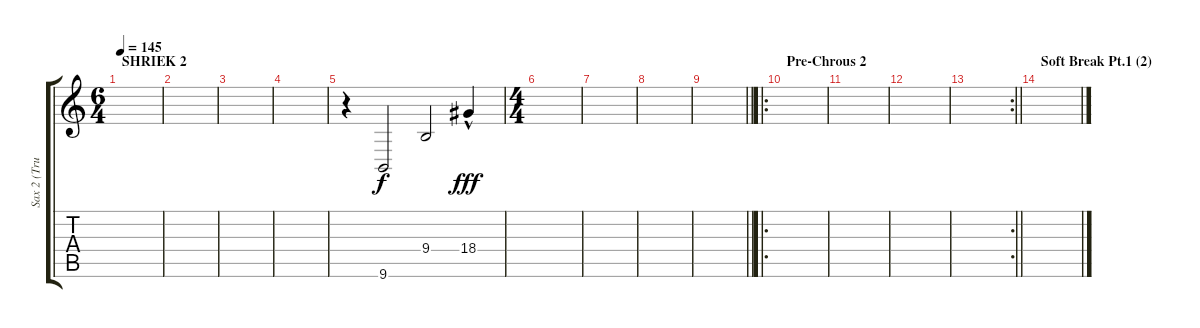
\track ("Sax 2 (Trumpet2)" "Sax 2 (Tru") {instrument tenorsax}
\staff {score tabs}
\tuning (E4 B3 G3 D3 A2 D2) {hide}
\ts (6 4)
\section ("" "SHRIEK 2")
\tempo 145
\clef g2
\ks c
|
|
|
|
r.4{volume 13 instrument trumpet} 9.6.2 9.4.2 18.4{hac}.4{dy fff} |
\ts (4 4)
|
|
|
\barLineRight lightlight
|
\ro
\section ("" "Pre-Chrous 2")
|
|
|
\rc 2
\barLineRight lightlight
|
\section ("" "Soft Break Pt.1 (2)")
